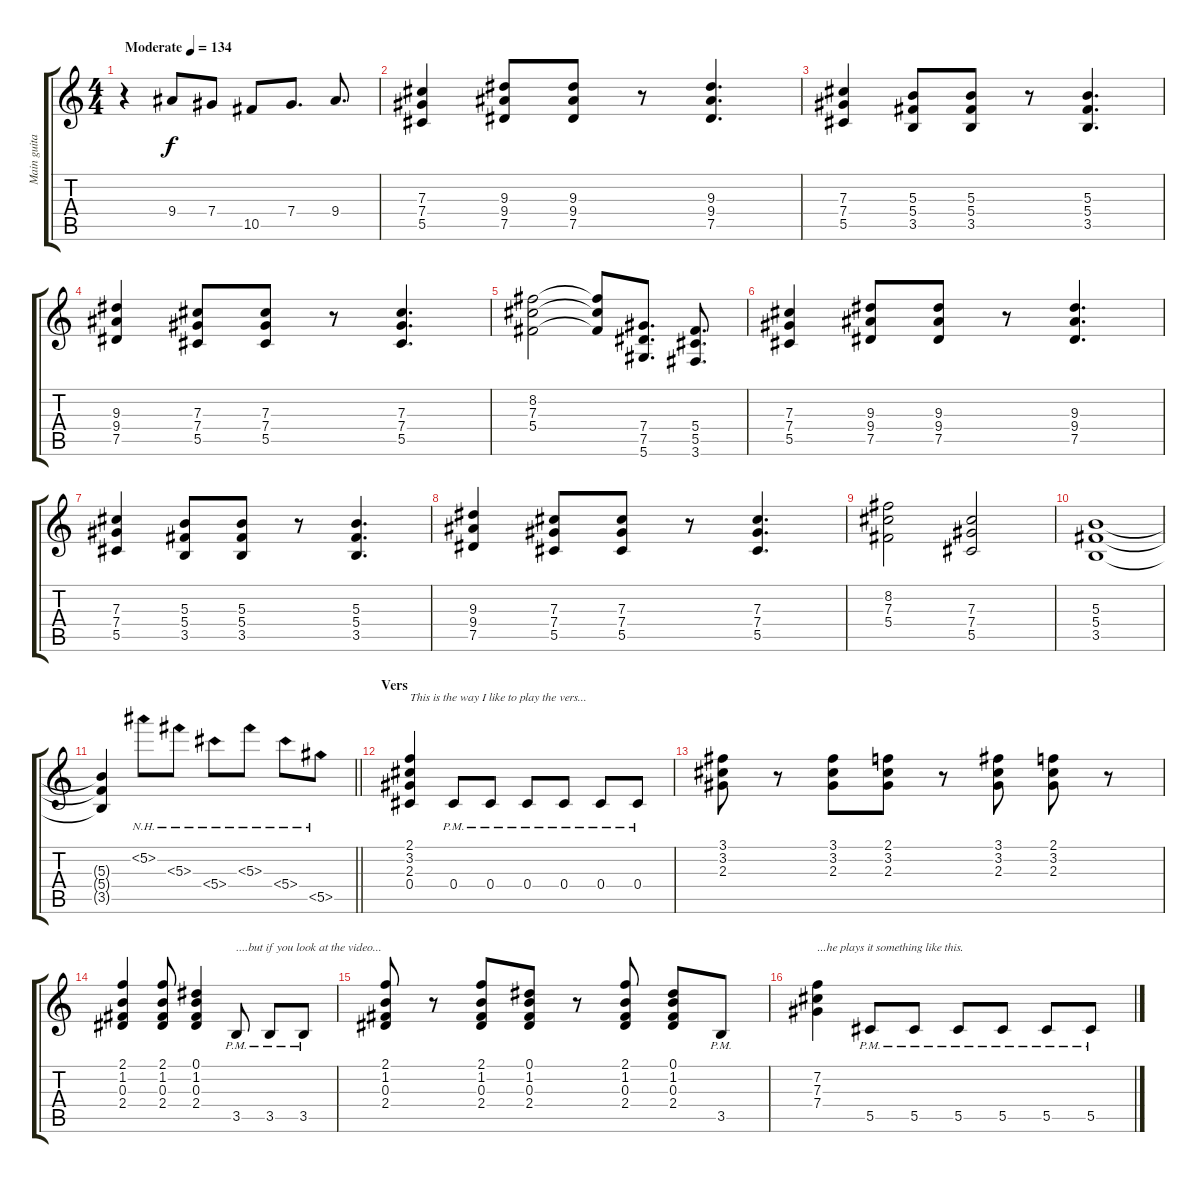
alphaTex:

\track ("Main guitar - Martin Sweet" "Main guita") {instrument overdrivenguitar}
\staff {score tabs}
\tuning (Eb4 Bb3 Gb3 Db3 Ab2 Eb2) {hide}
\ts (4 4)
\tempo (134 "Moderate")
\clef g2
\ks c
r.4{dy f instrument overdrivenguitar} 9.4.8 7.4.8 10.5.8 7.4.8{d} 9.4.8{d} |
(7.3 7.4 5.5).4 (9.3 9.4 7.5).8 (9.3 9.4 7.5).8 r.8 (9.3 9.4 7.5).4{d} |
(7.3 7.4 5.5).4 (5.3 5.4 3.5).8 (5.3 5.4 3.5).8 r.8 (5.3 5.4 3.5).4{d} |
(9.3 9.4 7.5).4 (7.3 7.4 5.5).8 (7.3 7.4 5.5).8 r.8 (7.3 7.4 5.5).4{d} |
(8.2 7.3 5.4).2 (8.2{t} 7.3{t} 5.4{t}).8 (7.4 7.5 5.6).8{d} (5.4 5.5 3.6).8{d} |
(7.3 7.4 5.5).4 (9.3 9.4 7.5).8 (9.3 9.4 7.5).8 r.8 (9.3 9.4 7.5).4{d} |
(7.3 7.4 5.5).4 (5.3 5.4 3.5).8 (5.3 5.4 3.5).8 r.8 (5.3 5.4 3.5).4{d} |
(9.3 9.4 7.5).4 (7.3 7.4 5.5).8 (7.3 7.4 5.5).8 r.8 (7.3 7.4 5.5).4{d} |
(8.2 7.3 5.4).2 (7.3 7.4 5.5).2 |
(5.3 5.4 3.5).1 |
\barLineRight lightlight
(5.3{t} 5.4{t} 3.5{t}).4 5.2{nh}.8{balance 4} 5.3{nh}.8 5.4{nh}.8 5.3{nh}.8 5.4{nh}.8 5.5{nh}.8 |
\section ("" "Vers")
(2.1 3.2 2.3 0.4).4{txt "This is the way I like to play the vers..."} 0.4{pm}.8 0.4{pm}.8 0.4{pm}.8 0.4{pm}.8 0.4{pm}.8 0.4{pm}.8 |
(3.1 3.2 2.3).8 r.8 (3.1 3.2 2.3).8 (2.1 3.2 2.3).8 r.8 (3.1 3.2 2.3).8 (2.1 3.2 2.3).8 r.8 |
(2.1 1.2 0.3 2.4).4 (2.1 1.2 0.3 2.4).8 (0.1 1.2 0.3 2.4).4 3.5{pm}.8{txt "....but if you look at the video..."} 3.5{pm}.8 3.5{pm}.8 |
(2.1 1.2 0.3 2.4).8 r.8 (2.1 1.2 0.3 2.4).8 (0.1 1.2 0.3 2.4).8 r.8 (2.1 1.2 0.3 2.4).8 (0.1 1.2 0.3 2.4).8 3.5{pm}.8 |
(7.2 7.3 7.4).4{txt "...he plays it something like this."} 5.5{pm}.8 5.5{pm}.8 5.5{pm}.8 5.5{pm}.8 5.5{pm}.8 5.5{pm}.8
